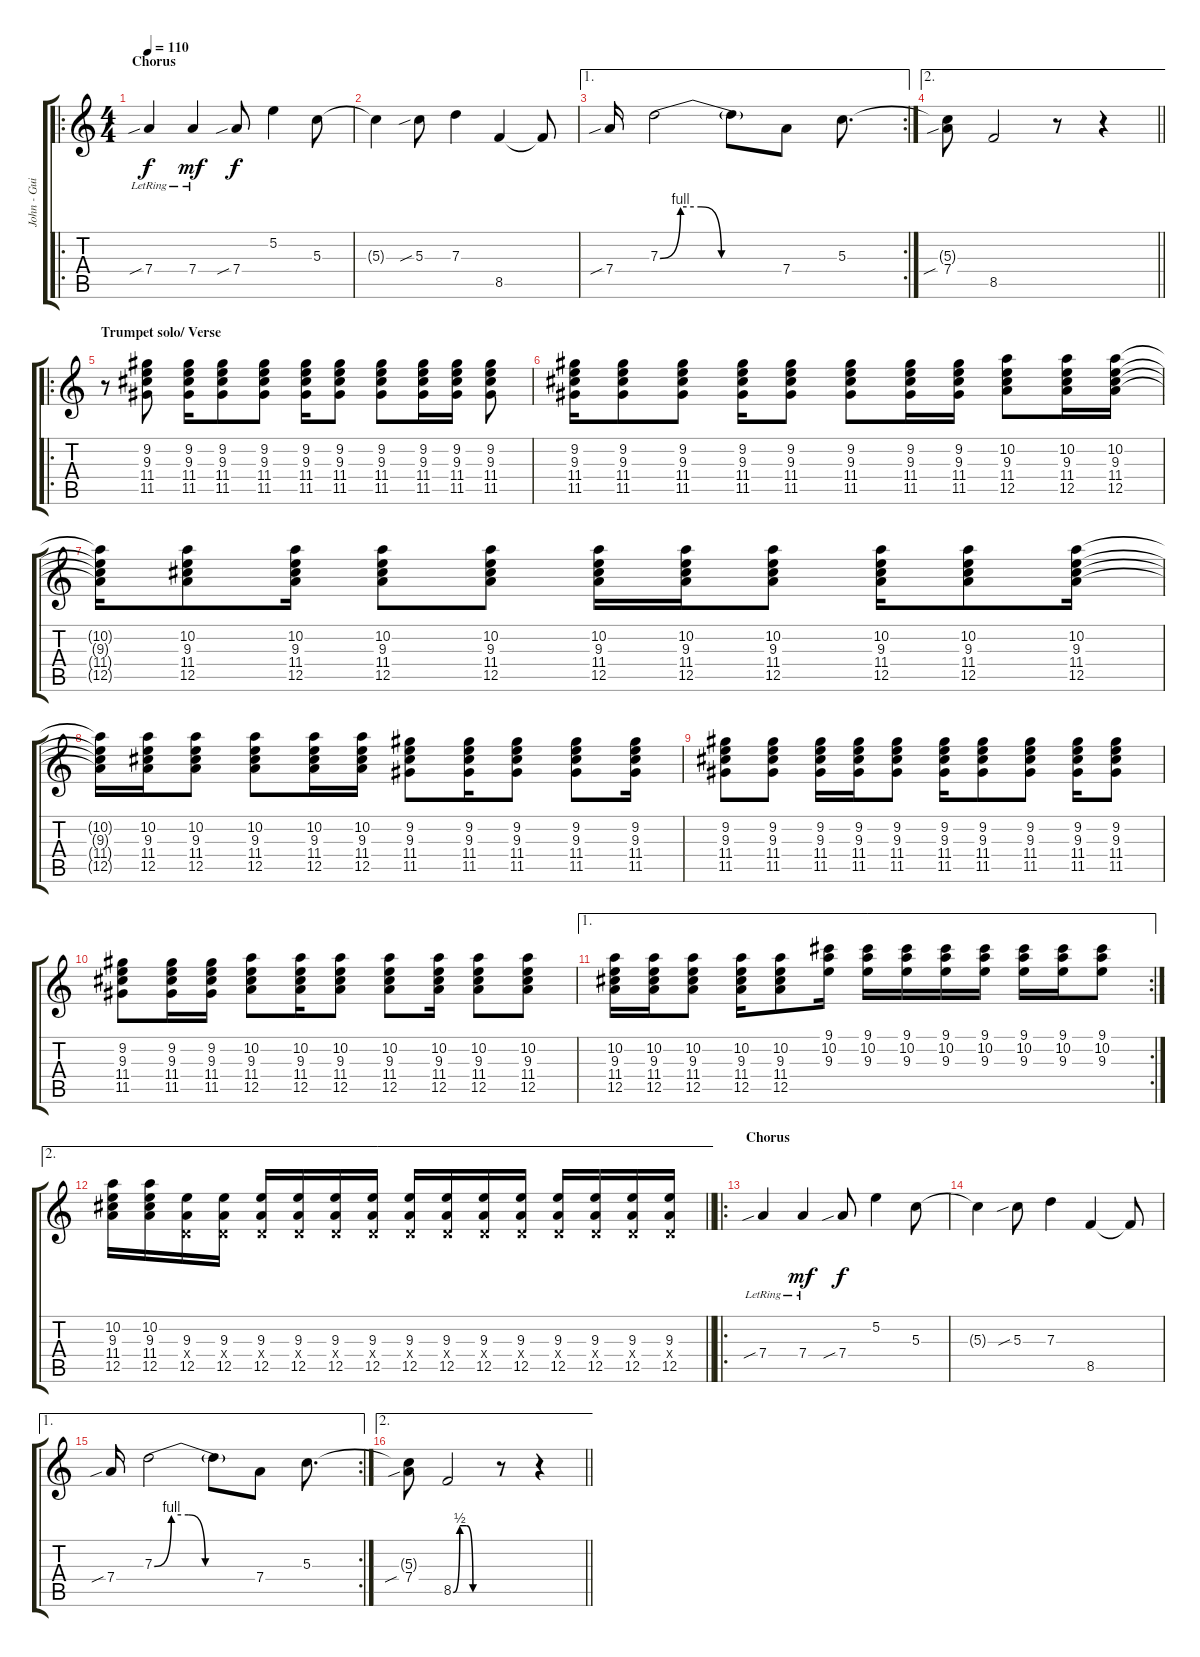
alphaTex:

\track ("John - Guitar 1" "John - Gui") {instrument overdrivenguitar}
\staff {score tabs}
\tuning (E4 B3 G3 D3 A2 E2) {hide}
\ro
\ts (4 4)
\section ("" "Chorus")
\tempo 110
\clef g2
\ks c
7.4{sib lr}.4{dy f} 7.4{lr}.4{dy mf} 7.4{sib}.8{dy f} 5.2.4 5.3.8 |
5.3{t}.4 5.3{sib}.8 7.3.4 8.5.4 8.5{t}.8 |
\ae 1
\rc 2
7.4{sib}.16 7.3{be (custom 0 0 10 4 20 4 30 0 60 0)}.2 7.3{t}.8 7.4.8 5.3.8{d} |
\ae 2
\barLineRight lightlight
(5.3{t} 7.4{sib}).8 8.5.2 r.8 r.4 |
\ro
\section ("" "Trumpet solo/ Verse")
r.8 (9.2 9.3 11.4 11.5).8 (9.2 9.3 11.4 11.5).16 (9.2 9.3 11.4 11.5).8 (9.2 9.3 11.4 11.5).8 (9.2 9.3 11.4 11.5).16 (9.2 9.3 11.4 11.5).8 (9.2 9.3 11.4 11.5).8 (9.2 9.3 11.4 11.5).16 (9.2 9.3 11.4 11.5).16 (9.2 9.3 11.4 11.5).8 |
(9.2 9.3 11.4 11.5).16 (9.2 9.3 11.4 11.5).8 (9.2 9.3 11.4 11.5).8 (9.2 9.3 11.4 11.5).16 (9.2 9.3 11.4 11.5).8 (9.2 9.3 11.4 11.5).8 (9.2 9.3 11.4 11.5).16 (9.2 9.3 11.4 11.5).16 (10.2 9.3 11.4 12.5).8 (10.2 9.3 11.4 12.5).16 (10.2 9.3 11.4 12.5).16 |
(10.2{t} 9.3{t} 11.4{t} 12.5{t}).16 (10.2 9.3 11.4 12.5).8 (10.2 9.3 11.4 12.5).16 (10.2 9.3 11.4 12.5).8 (10.2 9.3 11.4 12.5).8 (10.2 9.3 11.4 12.5).16 (10.2 9.3 11.4 12.5).16 (10.2 9.3 11.4 12.5).8 (10.2 9.3 11.4 12.5).16 (10.2 9.3 11.4 12.5).8 (10.2 9.3 11.4 12.5).16 |
(10.2{t} 9.3{t} 11.4{t} 12.5{t}).16 (10.2 9.3 11.4 12.5).16 (10.2 9.3 11.4 12.5).8 (10.2 9.3 11.4 12.5).8 (10.2 9.3 11.4 12.5).16 (10.2 9.3 11.4 12.5).16 (9.2 9.3 11.4 11.5).8 (9.2 9.3 11.4 11.5).16 (9.2 9.3 11.4 11.5).8 (9.2 9.3 11.4 11.5).8 (9.2 9.3 11.4 11.5).16 |
(9.2 9.3 11.4 11.5).8 (9.2 9.3 11.4 11.5).8 (9.2 9.3 11.4 11.5).16 (9.2 9.3 11.4 11.5).16 (9.2 9.3 11.4 11.5).8 (9.2 9.3 11.4 11.5).16 (9.2 9.3 11.4 11.5).8 (9.2 9.3 11.4 11.5).8 (9.2 9.3 11.4 11.5).16 (9.2 9.3 11.4 11.5).8 |
(9.2 9.3 11.4 11.5).8 (9.2 9.3 11.4 11.5).16 (9.2 9.3 11.4 11.5).16 (10.2 9.3 11.4 12.5).8 (10.2 9.3 11.4 12.5).16 (10.2 9.3 11.4 12.5).8 (10.2 9.3 11.4 12.5).8 (10.2 9.3 11.4 12.5).16 (10.2 9.3 11.4 12.5).8 (10.2 9.3 11.4 12.5).8 |
\ae 1
\rc 2
(10.2 9.3 11.4 12.5).16 (10.2 9.3 11.4 12.5).16 (10.2 9.3 11.4 12.5).8 (10.2 9.3 11.4 12.5).16 (10.2 9.3 11.4 12.5).8 (9.1 10.2 9.3).16 (9.1 10.2 9.3).16 (9.1 10.2 9.3).16 (9.1 10.2 9.3).16 (9.1 10.2 9.3).16 (9.1 10.2 9.3).16 (9.1 10.2 9.3).16 (9.1 10.2 9.3).8 |
\ae 2
\barLineRight lightlight
(10.2 9.3 11.4 12.5).16 (10.2 9.3 11.4 12.5).16 (9.3 0.4{x} 12.5).16 (9.3 0.4{x} 12.5).16 (9.3 0.4{x} 12.5).16 (9.3 0.4{x} 12.5).16 (9.3 0.4{x} 12.5).16 (9.3 0.4{x} 12.5).16 (9.3 0.4{x} 12.5).16 (9.3 0.4{x} 12.5).16 (9.3 0.4{x} 12.5).16 (9.3 0.4{x} 12.5).16 (9.3 0.4{x} 12.5).16 (9.3 0.4{x} 12.5).16 (9.3 0.4{x} 12.5).16 (9.3 0.4{x} 12.5).16 |
\ro
\section ("" "Chorus")
7.4{sib lr}.4 7.4{lr}.4{dy mf} 7.4{sib}.8{dy f} 5.2.4 5.3.8 |
5.3{t}.4 5.3{sib}.8 7.3.4 8.5.4 8.5{t}.8 |
\ae 1
\rc 2
7.4{sib}.16 7.3{be (custom 0 0 10 4 20 4 30 0 60 0)}.2 7.3{t}.8 7.4.8 5.3.8{d} |
\ae 2
\barLineRight lightlight
(5.3{t} 7.4{sib}).8 8.5{be (custom 0 0 10 2 20 2 30 0 60 0)}.2 r.8 r.4
